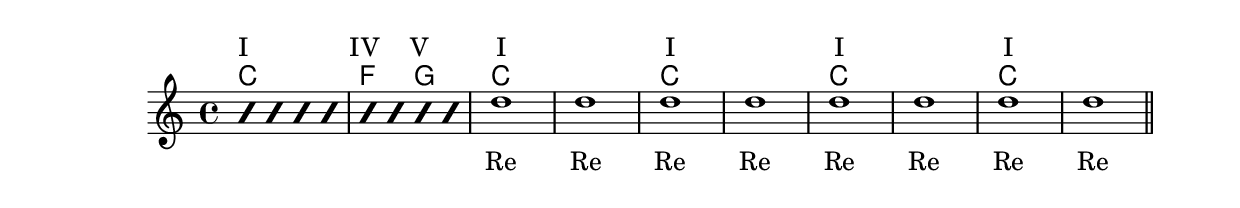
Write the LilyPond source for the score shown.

\version "2.18.2"
rs = {
  \once \override Rest.stencil = #ly:percent-repeat-item-interface::beat-slash
  \once \override Rest.thickness = #0.48
  \once \override Rest.slope = #1.7
  r4
}
% Function to print a specified number of slashes
comp = #(define-music-function (parser location count) (integer?)
  #{
    \override Rest.stencil = #ly:percent-repeat-item-interface::beat-slash
    \override Rest.thickness = #0.48
    \override Rest.slope = #1.7
    \repeat unfold $count { r4 }
    \revert Rest.stencil
  #}
)
\score {
  <<
    \new ChordNames = "chords" {
      c1 f2 g2 c\breve c\breve c\breve c\breve 
    }
    \new Staff = "staff" {
      \new Voice = "melody" {
        \relative c''{ \key c \major \comp #8 d1  d d d d d d d \bar "||"}
      }
    }
    
    \new Lyrics \lyrics {
       _ _ Re Re Re Re Re Re Re Re
    }
    \new Lyrics \lyrics \with { alignAboveContext = "chords" }  {
      I1 IV2 V I\breve I\breve I\breve I\breve
    }
  >>
}